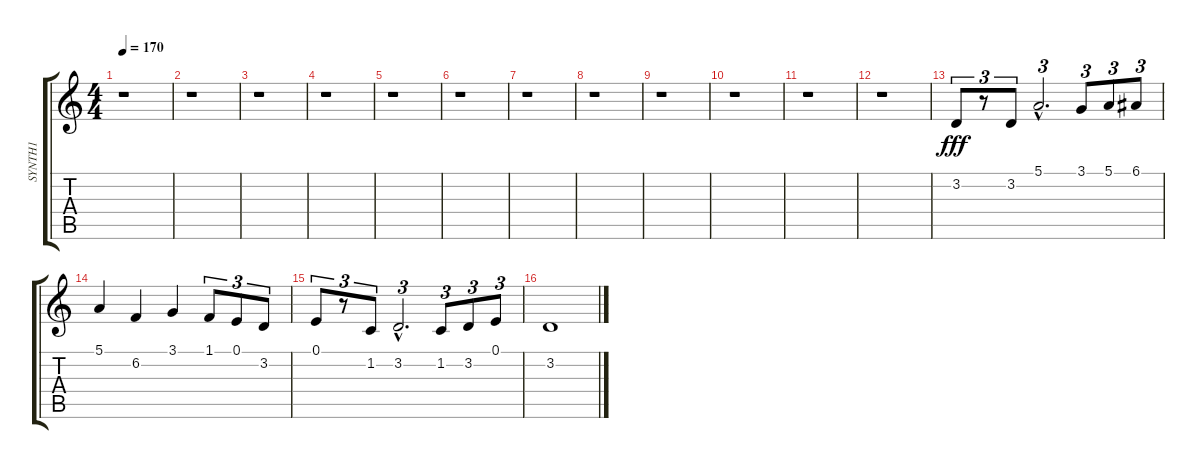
\track ("SYNTH1" "SYNTH1") {instrument lead1square}
\staff {score tabs}
\tuning (E4 B3 G3 D3 A2 E2) {hide}
\ts (4 4)
\tempo 170
\clef g2
\ks c
r.1{dy mf} |
r.1 |
r.1 |
r.1 |
r.1 |
r.1 |
r.1 |
r.1 |
r.1 |
r.1 |
r.1 |
r.1 |
3.2.8{tu (3 2) dy fff} r.8{tu (3 2)} 3.2.8{tu (3 2)} 5.1{hac}.2{d tu (3 2)} 3.1.8{tu (3 2)} 5.1.8{tu (3 2)} 6.1.8{tu (3 2)} |
5.1.4 6.2.4 3.1.4 1.1.8{tu (3 2)} 0.1.8{tu (3 2)} 3.2.8{tu (3 2)} |
0.1.8{tu (3 2)} r.8{tu (3 2)} 1.2.8{tu (3 2)} 3.2{hac}.2{d tu (3 2)} 1.2.8{tu (3 2)} 3.2.8{tu (3 2)} 0.1.8{tu (3 2)} |
3.2.1
